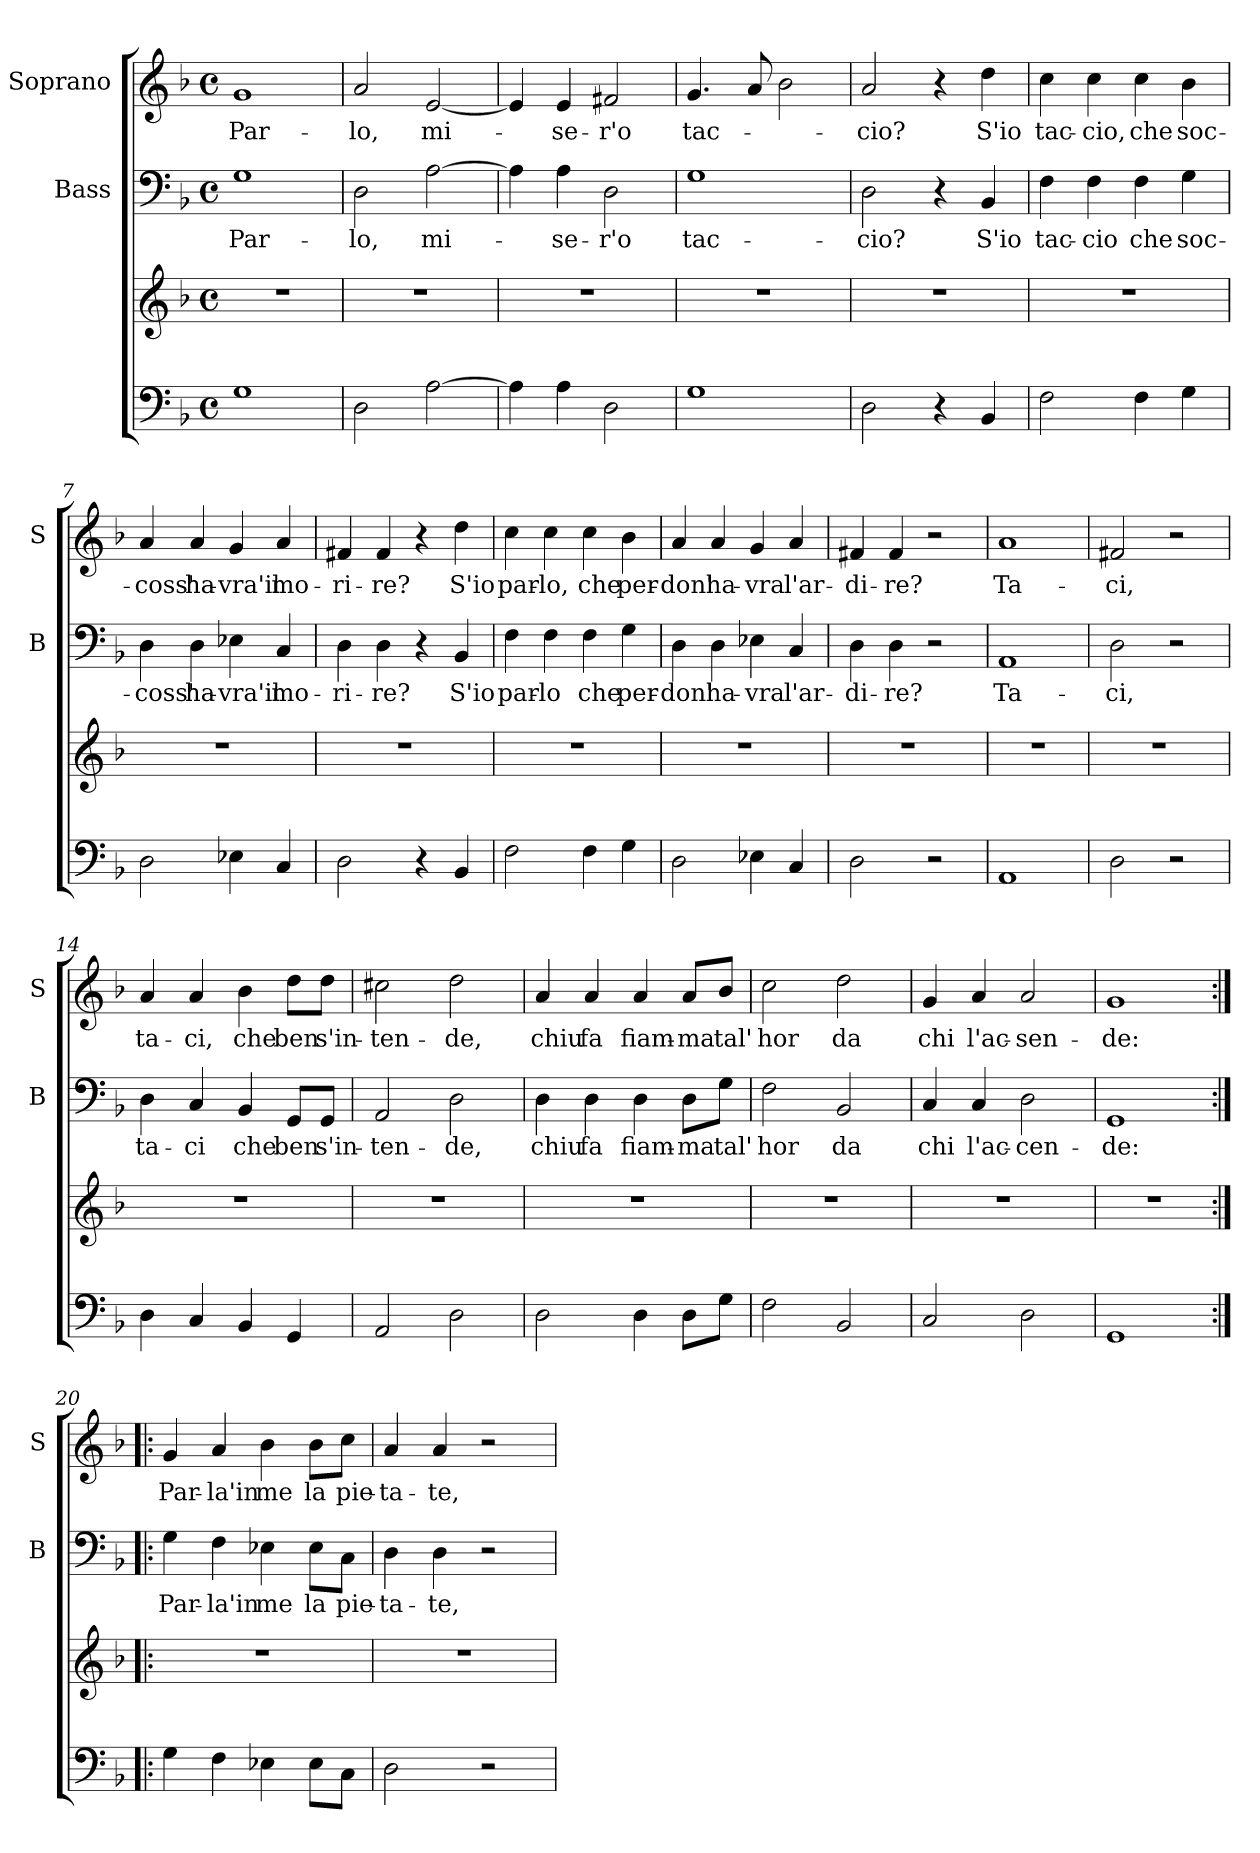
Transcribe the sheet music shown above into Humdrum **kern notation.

**kern	**kern	**kern	**text	**kern	**text
*part3	*part3	*part2	*part2	*part1	*part1
*staff4	*staff3	*staff2	*staff2	*staff1	*staff1
*	*	*I"Bass	*	*I"Soprano	*
*	*	*I'B	*	*I'S	*
*clefF4	*clefG2	*clefF4	*	*clefG2	*
*k[b-]	*k[b-]	*k[b-]	*	*k[b-]	*
*F:	*F:	*F:	*	*F:	*
*M4/4	*M4/4	*M4/4	*	*M4/4	*
*met(c)	*met(c)	*met(c)	*	*met(c)	*
=1	=1	=1	=1	=1	=1
!	!	!	!LO:LY:b	!	!LO:LY:b
1G	1r	1G	Par-	1g	Par-
=2	=2	=2	=2	=2	=2
!	!	!	!LO:LY:b	!	!LO:LY:b
2D\	1r	2D\	-lo,	2a/	-lo,
!	!	!	!LO:LY:b	!	!LO:LY:b
[2A\	.	[2A\	mi-	[2e/	mi-
=3	=3	=3	=3	=3	=3
4A\]	1r	4A\]	.	4e/]	.
!	!	!	!LO:LY:b	!	!LO:LY:b
4A\	.	4A\	-se-	4e/	-se-
!	!	!	!LO:LY:b	!	!LO:LY:b
2D\	.	2D\	-r'o	2f#X/	-r'o
=4	=4	=4	=4	=4	=4
!	!	!	!LO:LY:b	!	!LO:LY:b
1G	1r	1G	tac-	4.g/	tac-
.	.	.	.	8a/	.
.	.	.	.	2b-\	.
=5	=5	=5	=5	=5	=5
!	!	!	!LO:LY:b	!	!LO:LY:b
2D\	1r	2D\	-cio?	2a/	-cio?
4r	.	4r	.	4r	.
!	!	!	!LO:LY:b	!	!LO:LY:b
4BB-/	.	4BB-/	S'io	4dd\	S'io
!!LO:LB:g=z
=6	=6	=6	=6	=6	=6
!	!	!	!LO:LY:b	!	!LO:LY:b
2F\	1r	4F\	tac-	4cc\	tac-
!	!	!	!LO:LY:b	!	!LO:LY:b
.	.	4F\	-cio	4cc\	-cio,
!	!	!	!LO:LY:b	!	!LO:LY:b
4F\	.	4F\	che	4cc\	che
!	!	!	!LO:LY:b	!	!LO:LY:b
4G\	.	4G\	soc-	4b-\	soc-
=7	=7	=7	=7	=7	=7
!	!	!	!LO:LY:b	!	!LO:LY:b
2D\	1r	4D\	-coss'	4a/	-coss'
!	!	!	!LO:LY:b	!	!LO:LY:b
.	.	4D\	ha-	4a/	ha-
!	!	!	!LO:LY:b	!	!LO:LY:b
4E-X\	.	4E-X\	-vra'il	4g/	-vra'il
!	!	!	!LO:LY:b	!	!LO:LY:b
4C/	.	4C/	mo-	4a/	mo-
=8	=8	=8	=8	=8	=8
!	!	!	!LO:LY:b	!	!LO:LY:b
2D\	1r	4D\	-ri-	4f#X/	-ri-
!	!	!	!LO:LY:b	!	!LO:LY:b
.	.	4D\	-re?	4f#/	-re?
4r	.	4r	.	4r	.
!	!	!	!LO:LY:b	!	!LO:LY:b
4BB-/	.	4BB-/	S'io	4dd\	S'io
=9	=9	=9	=9	=9	=9
!	!	!	!LO:LY:b	!	!LO:LY:b
2F\	1r	4F\	par-	4cc\	par-
!	!	!	!LO:LY:b	!	!LO:LY:b
.	.	4F\	-lo	4cc\	-lo,
!	!	!	!LO:LY:b	!	!LO:LY:b
4F\	.	4F\	che	4cc\	che
!	!	!	!LO:LY:b	!	!LO:LY:b
4G\	.	4G\	per-	4b-\	per-
=10	=10	=10	=10	=10	=10
!	!	!	!LO:LY:b	!	!LO:LY:b
2D\	1r	4D\	-don'	4a/	-don'
!	!	!	!LO:LY:b	!	!LO:LY:b
.	.	4D\	ha-	4a/	ha-
!	!	!	!LO:LY:b	!	!LO:LY:b
4E-X\	.	4E-X\	-vra	4g/	-vra
!	!	!	!LO:LY:b	!	!LO:LY:b
4C/	.	4C/	l'ar-	4a/	l'ar-
!!LO:LB:g=z
=11	=11	=11	=11	=11	=11
!	!	!	!LO:LY:b	!	!LO:LY:b
2D\	1r	4D\	-di-	4f#X/	-di-
!	!	!	!LO:LY:b	!	!LO:LY:b
.	.	4D\	-re?	4f#/	-re?
2r	.	2r	.	2r	.
=12	=12	=12	=12	=12	=12
!	!	!	!LO:LY:b	!	!LO:LY:b
1AA	1r	1AA	Ta-	1a	Ta-
=13	=13	=13	=13	=13	=13
!	!	!	!LO:LY:b	!	!LO:LY:b
2D\	1r	2D\	-ci,	2f#X/	-ci,
2r	.	2r	.	2r	.
=14	=14	=14	=14	=14	=14
!	!	!	!LO:LY:b	!	!LO:LY:b
4D\	1r	4D\	ta-	4a/	ta-
!	!	!	!LO:LY:b	!	!LO:LY:b
4C/	.	4C/	-ci	4a/	-ci,
!	!	!	!LO:LY:b	!	!LO:LY:b
4BB-/	.	4BB-/	che	4b-\	che
!	!	!	!LO:LY:b	!	!LO:LY:b
4GG/	.	8GG/L	ben	8dd\L	ben
!	!	!	!LO:LY:b	!	!LO:LY:b
.	.	8GG/J	s'in-	8dd\J	s'in-
=15	=15	=15	=15	=15	=15
!	!	!	!LO:LY:b	!	!LO:LY:b
2AA/	1r	2AA/	-ten-	2cc#X\	-ten-
!	!	!	!LO:LY:b	!	!LO:LY:b
2D\	.	2D\	-de,	2dd\	-de,
!!LO:PB:g=z
=16	=16	=16	=16	=16	=16
!	!	!	!LO:LY:b	!	!LO:LY:b
2D\	1r	4D\	chiu	4a/	chiu
!	!	!	!LO:LY:b	!	!LO:LY:b
.	.	4D\	fa	4a/	fa
!	!	!	!LO:LY:b	!	!LO:LY:b
4D\	.	4D\	fiam-	4a/	fiam-
!	!	!	!LO:LY:b	!	!LO:LY:b
8D\L	.	8D\L	-ma	8a/L	-ma
!	!	!	!LO:LY:b	!	!LO:LY:b
8G\J	.	8G\J	tal'	8b-/J	tal'
=17	=17	=17	=17	=17	=17
!	!	!	!LO:LY:b	!	!LO:LY:b
2F\	1r	2F\	hor	2cc\	hor
!	!	!	!LO:LY:b	!	!LO:LY:b
2BB-/	.	2BB-/	da	2dd\	da
=18	=18	=18	=18	=18	=18
!	!	!	!LO:LY:b	!	!LO:LY:b
2C/	1r	4C/	chi	4g/	chi
!	!	!	!LO:LY:b	!	!LO:LY:b
.	.	4C/	l'ac-	4a/	l'ac-
!	!	!	!LO:LY:b	!	!LO:LY:b
2D\	.	2D\	-cen-	2a/	-sen-
=19	=19	=19	=19	=19	=19
!	!	!	!LO:LY:b	!	!LO:LY:b
1GG	1r	1GG	-de:	1g	-de:
=20:|!|:	=20:|!|:	=20:|!|:	=20:|!|:	=20:|!|:	=20:|!|:
!	!	!	!LO:LY:b	!	!LO:LY:b
4G\	1r	4G\	Par-	4g/	Par-
!	!	!	!LO:LY:b	!	!LO:LY:b
4F\	.	4F\	-la'in	4a/	-la'in
!	!	!	!LO:LY:b	!	!LO:LY:b
4E-X\	.	4E-X\	me	4b-\	me
!	!	!	!LO:LY:b	!	!LO:LY:b
8E-\L	.	8E-\L	la	8b-\L	la
!	!	!	!LO:LY:b	!	!LO:LY:b
8C\J	.	8C\J	pie-	8cc\J	pie-
!!LO:LB:g=z
=21	=21	=21	=21	=21	=21
!	!	!	!LO:LY:b	!	!LO:LY:b
2D\	1r	4D\	-ta-	4a/	-ta-
!	!	!	!LO:LY:b	!	!LO:LY:b
.	.	4D\	-te,	4a/	-te,
2r	.	2r	.	2r	.
=	=	=	=	=	=
*-	*-	*-	*-	*-	*-
